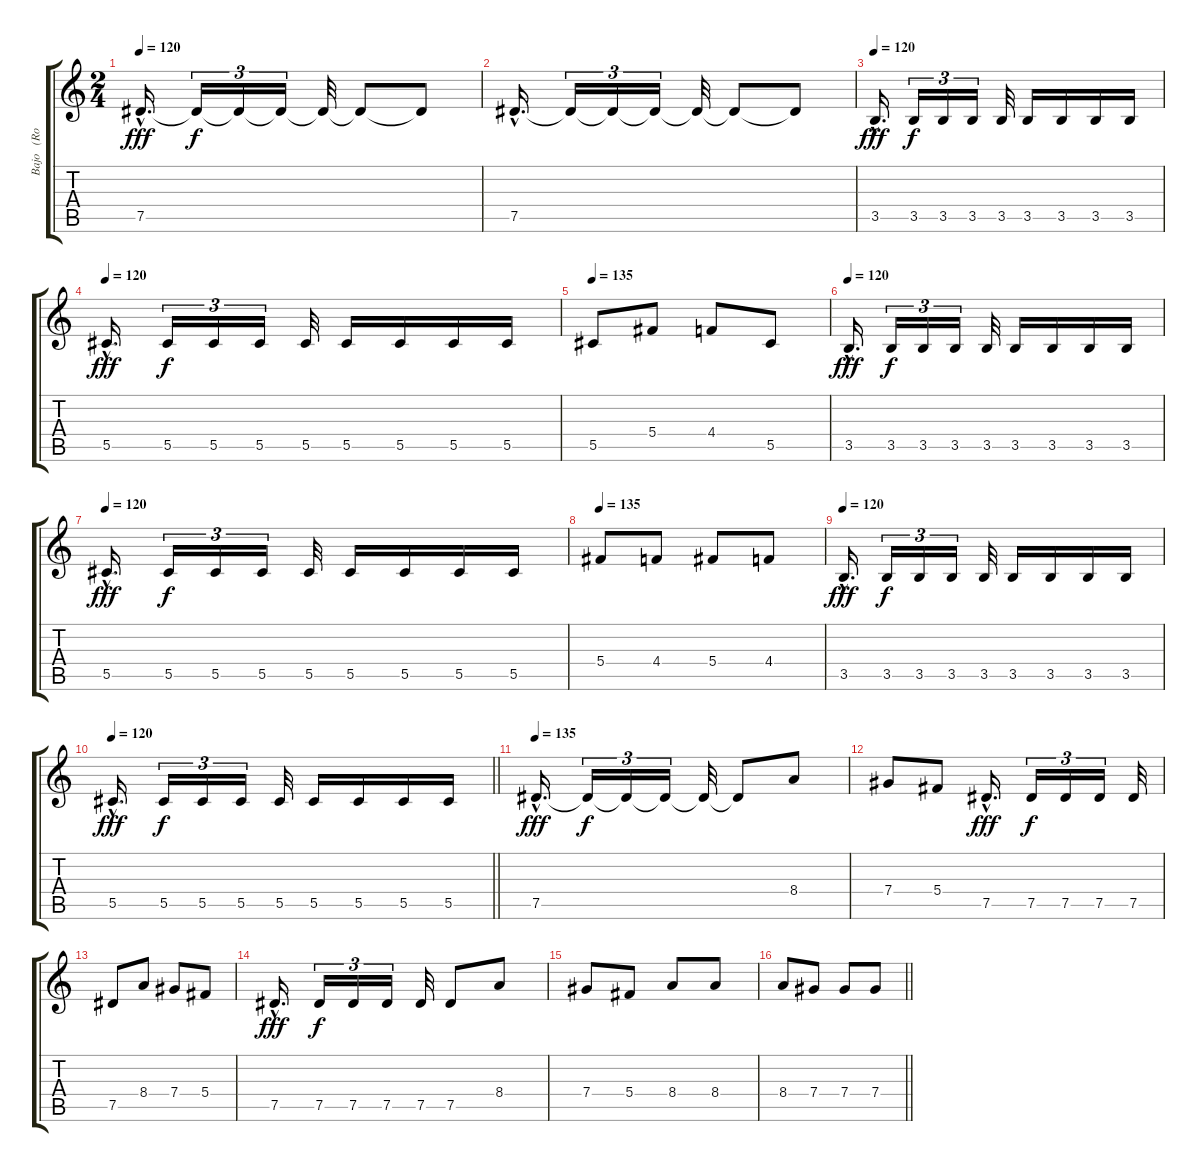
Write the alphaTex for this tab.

\track ("Bajo   (Rodrigo)" "Bajo   (Ro") {instrument electricbasspick}
\staff {score tabs}
\tuning (Eb4 Bb3 Gb3 Db3 Ab2 Eb2) {hide}
\ts (2 4)
\tempo 120
\clef g2
\ks c
7.5{hac}.16{d dy fff} 7.5{t}.16{tu (3 2) dy f} 7.5{t}.16{tu (3 2)} 7.5{t}.16{tu (3 2)} 7.5{t}.32 7.5{t}.8 7.5{t}.8 |
7.5{hac}.16{d} 7.5{t}.16{tu (3 2)} 7.5{t}.16{tu (3 2)} 7.5{t}.16{tu (3 2)} 7.5{t}.32 7.5{t}.8 7.5{t}.8 |
\tempo 120
3.5{hac}.16{d dy fff} 3.5.16{tu (3 2) dy f} 3.5.16{tu (3 2)} 3.5.16{tu (3 2)} 3.5.32 3.5.16 3.5.16 3.5.16 3.5.16 |
\tempo 120
5.5{hac}.16{d dy fff} 5.5.16{tu (3 2) dy f} 5.5.16{tu (3 2)} 5.5.16{tu (3 2)} 5.5.32 5.5.16 5.5.16 5.5.16 5.5.16 |
\tempo 135
5.5.8 5.4.8 4.4.8 5.5.8 |
\tempo 120
3.5{hac}.16{d dy fff} 3.5.16{tu (3 2) dy f} 3.5.16{tu (3 2)} 3.5.16{tu (3 2)} 3.5.32 3.5.16 3.5.16 3.5.16 3.5.16 |
\tempo 120
5.5{hac}.16{d dy fff} 5.5.16{tu (3 2) dy f} 5.5.16{tu (3 2)} 5.5.16{tu (3 2)} 5.5.32 5.5.16 5.5.16 5.5.16 5.5.16 |
\tempo 135
5.4.8 4.4.8 5.4.8 4.4.8 |
\tempo 120
3.5{hac}.16{d dy fff} 3.5.16{tu (3 2) dy f} 3.5.16{tu (3 2)} 3.5.16{tu (3 2)} 3.5.32 3.5.16 3.5.16 3.5.16 3.5.16 |
\tempo 120
\barLineRight lightlight
5.5{hac}.16{d dy fff} 5.5.16{tu (3 2) dy f} 5.5.16{tu (3 2)} 5.5.16{tu (3 2)} 5.5.32 5.5.16 5.5.16 5.5.16 5.5.16 |
\tempo 135
7.5{hac}.16{d dy fff} 7.5{t}.16{tu (3 2) dy f} 7.5{t}.16{tu (3 2)} 7.5{t}.16{tu (3 2)} 7.5{t}.32 7.5{t}.8 8.4.8 |
7.4.8 5.4.8 7.5{hac}.16{d dy fff} 7.5.16{tu (3 2) dy f} 7.5.16{tu (3 2)} 7.5.16{tu (3 2)} 7.5.32 |
7.5.8 8.4.8 7.4.8 5.4.8 |
7.5{hac}.16{d dy fff} 7.5.16{tu (3 2) dy f} 7.5.16{tu (3 2)} 7.5.16{tu (3 2)} 7.5.32 7.5.8 8.4.8 |
7.4.8 5.4.8 8.4.8 8.4.8 |
\barLineRight lightlight
8.4.8 7.4.8 7.4.8 7.4.8
